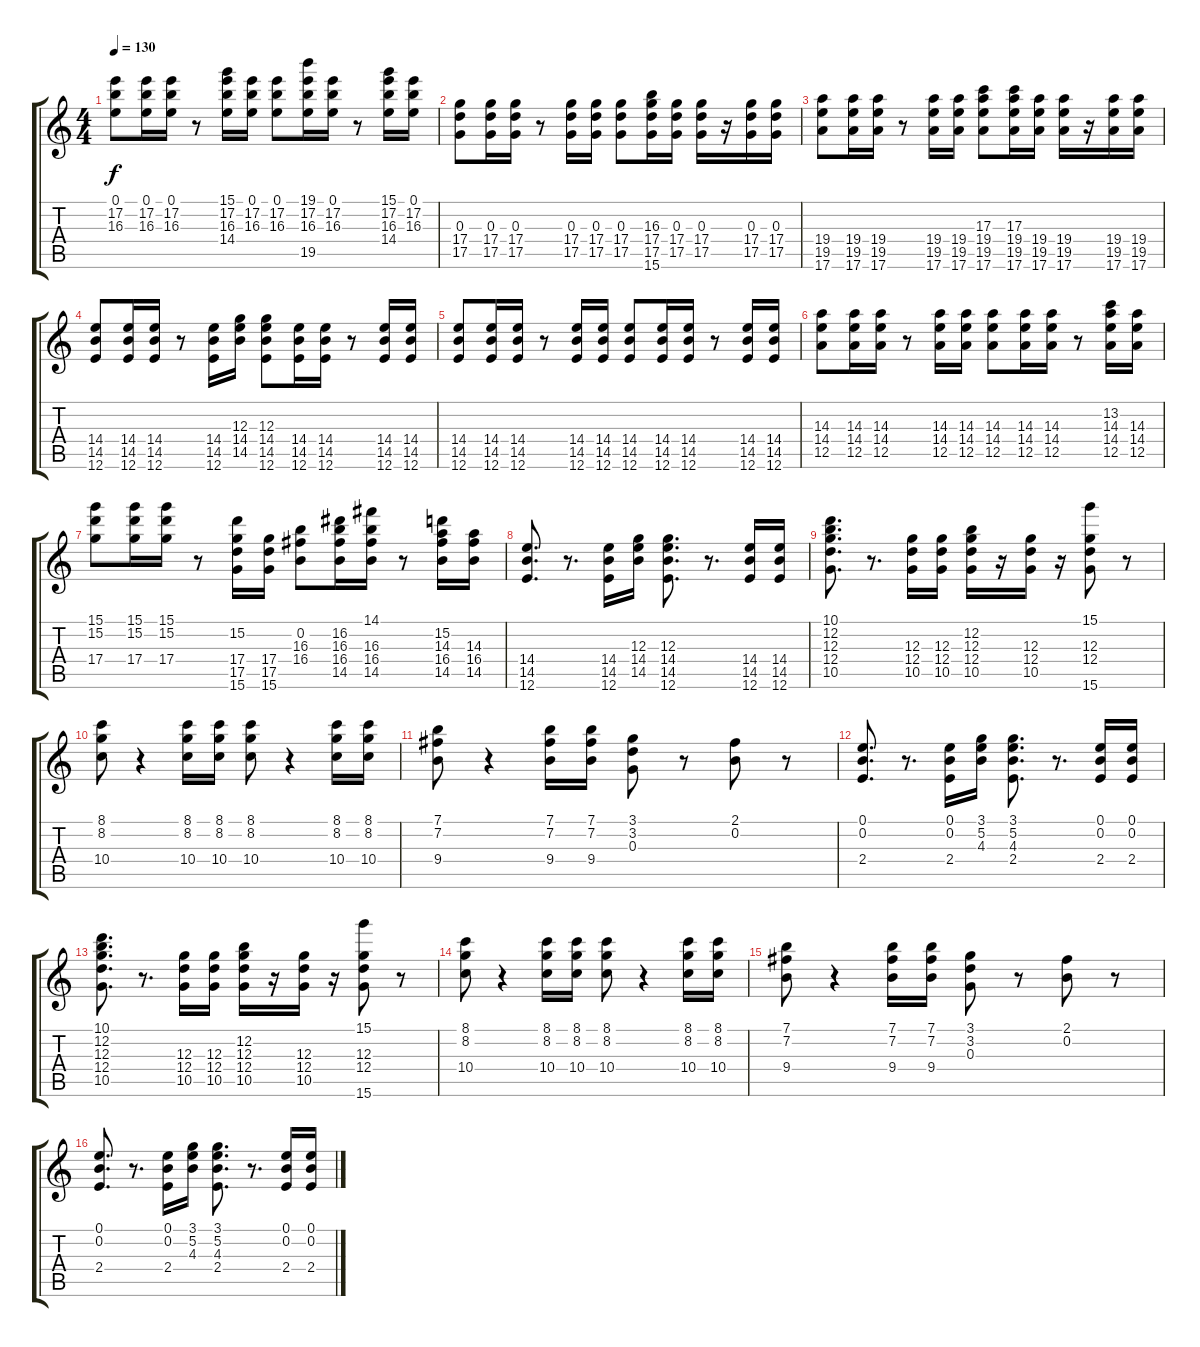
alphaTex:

\track "" {instrument acousticguitarsteel}
\staff {score tabs}
\tuning (E4 B3 G3 D3 A2 E2) {hide}
\ts (4 4)
\tempo 130
\clef g2
\ks c
(0.1 17.2 16.3).8{dy f} (0.1 17.2 16.3).16 (0.1 17.2 16.3).16 r.8 (15.1 17.2 16.3 14.4).16 (0.1 17.2 16.3).16 (0.1 17.2 16.3).8 (19.1 17.2 16.3 19.5).16 (0.1 17.2 16.3).16 r.8 (15.1 17.2 16.3 14.4).16 (0.1 17.2 16.3).16 |
(0.3 17.4 17.5).8 (0.3 17.4 17.5).16 (0.3 17.4 17.5).16 r.8 (0.3 17.4 17.5).16 (0.3 17.4 17.5).16 (0.3 17.4 17.5).8 (16.3 17.4 17.5 15.6).16 (0.3 17.4 17.5).16 (0.3 17.4 17.5).16 r.16 (0.3 17.4 17.5).16 (0.3 17.4 17.5).16 |
(19.4 19.5 17.6).8 (19.4 19.5 17.6).16 (19.4 19.5 17.6).16 r.8 (19.4 19.5 17.6).16 (19.4 19.5 17.6).16 (17.3 19.4 19.5 17.6).8 (17.3 19.4 19.5 17.6).16 (19.4 19.5 17.6).16 (19.4 19.5 17.6).16 r.16 (19.4 19.5 17.6).16 (19.4 19.5 17.6).16 |
(14.4 14.5 12.6).8 (14.4 14.5 12.6).16 (14.4 14.5 12.6).16 r.8 (14.4 14.5 12.6).16 (12.3 14.4 14.5).16 (12.3 14.4 14.5 12.6).8 (14.4 14.5 12.6).16 (14.4 14.5 12.6).16 r.8 (14.4 14.5 12.6).16 (14.4 14.5 12.6).16 |
(14.4 14.5 12.6).8 (14.4 14.5 12.6).16 (14.4 14.5 12.6).16 r.8 (14.4 14.5 12.6).16 (14.4 14.5 12.6).16 (14.4 14.5 12.6).8 (14.4 14.5 12.6).16 (14.4 14.5 12.6).16 r.8 (14.4 14.5 12.6).16 (14.4 14.5 12.6).16 |
(14.3 14.4 12.5).8 (14.3 14.4 12.5).16 (14.3 14.4 12.5).16 r.8 (14.3 14.4 12.5).16 (14.3 14.4 12.5).16 (14.3 14.4 12.5).8 (14.3 14.4 12.5).16 (14.3 14.4 12.5).16 r.8 (13.2 14.3 14.4 12.5).16 (14.3 14.4 12.5).16 |
(15.1 15.2 17.4).8 (15.1 15.2 17.4).16 (15.1 15.2 17.4).16 r.8 (15.2 17.4 17.5 15.6).16 (17.4 17.5 15.6).16 (0.2 16.3 16.4).8 (16.2 16.3 16.4 14.5).16 (14.1 16.3 16.4 14.5).16 r.8 (15.2 14.3 16.4 14.5).16 (14.3 16.4 14.5).16 |
(14.4 14.5 12.6).8{d} r.8{d} (14.4 14.5 12.6).16 (12.3 14.4 14.5).16 (12.3 14.4 14.5 12.6).8{d} r.8{d} (14.4 14.5 12.6).16 (14.4 14.5 12.6).16 |
(10.1 12.2 12.3 12.4 10.5).8{d} r.8{d} (12.3 12.4 10.5).16 (12.3 12.4 10.5).16 (12.2 12.3 12.4 10.5).16 r.16 (12.3 12.4 10.5).16 r.16 (15.1 12.3 12.4 15.6).8 r.8 |
(8.1 8.2 10.4).8 r.4 (8.1 8.2 10.4).16 (8.1 8.2 10.4).16 (8.1 8.2 10.4).8 r.4 (8.1 8.2 10.4).16 (8.1 8.2 10.4).16 |
(7.1 7.2 9.4).8 r.4 (7.1 7.2 9.4).16 (7.1 7.2 9.4).16 (3.1 3.2 0.3).8 r.8 (2.1 0.2).8 r.8 |
(0.1 0.2 2.4).8{d} r.8{d} (0.1 0.2 2.4).16 (3.1 5.2 4.3).16 (3.1 5.2 4.3 2.4).8{d} r.8{d} (0.1 0.2 2.4).16 (0.1 0.2 2.4).16 |
(10.1 12.2 12.3 12.4 10.5).8{d} r.8{d} (12.3 12.4 10.5).16 (12.3 12.4 10.5).16 (12.2 12.3 12.4 10.5).16 r.16 (12.3 12.4 10.5).16 r.16 (15.1 12.3 12.4 15.6).8 r.8 |
(8.1 8.2 10.4).8 r.4 (8.1 8.2 10.4).16 (8.1 8.2 10.4).16 (8.1 8.2 10.4).8 r.4 (8.1 8.2 10.4).16 (8.1 8.2 10.4).16 |
(7.1 7.2 9.4).8 r.4 (7.1 7.2 9.4).16 (7.1 7.2 9.4).16 (3.1 3.2 0.3).8 r.8 (2.1 0.2).8 r.8 |
(0.1 0.2 2.4).8{d} r.8{d} (0.1 0.2 2.4).16 (3.1 5.2 4.3).16 (3.1 5.2 4.3 2.4).8{d} r.8{d} (0.1 0.2 2.4).16 (0.1 0.2 2.4).16
